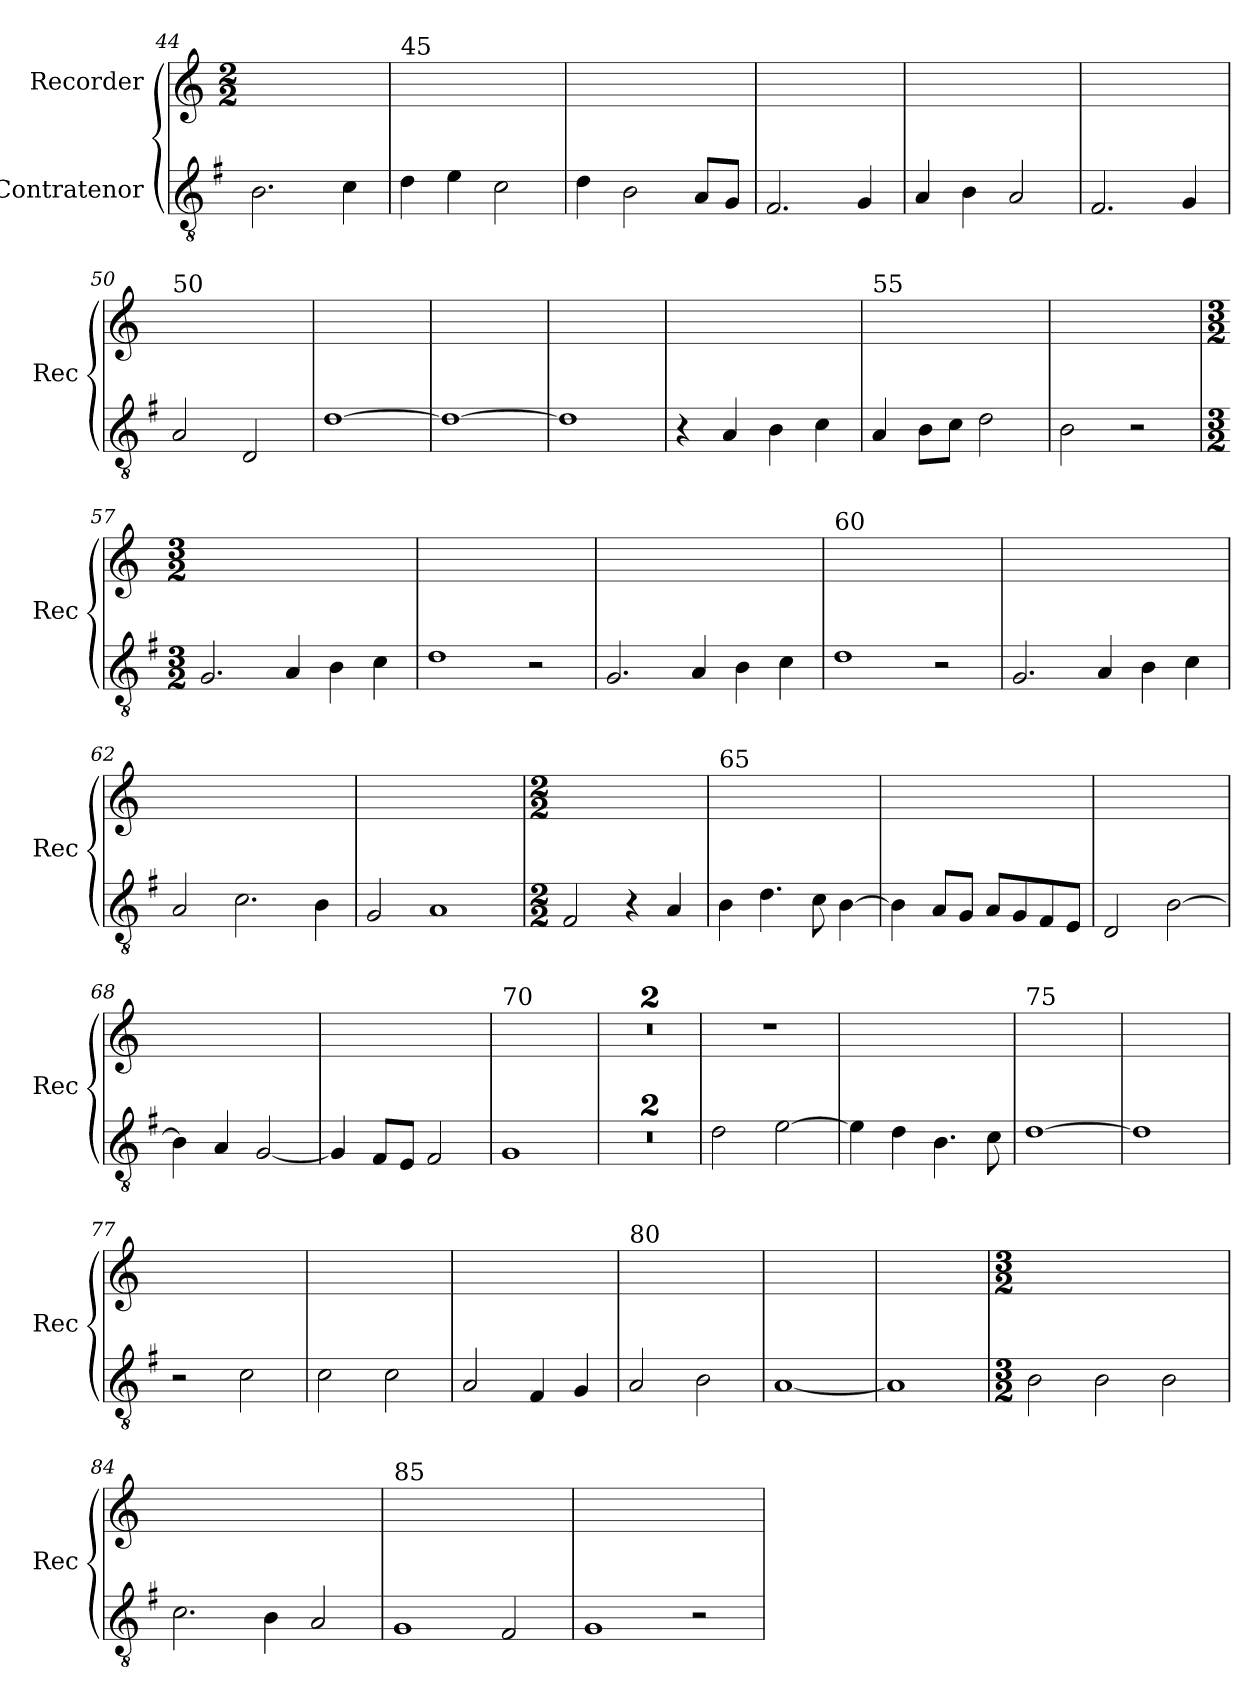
**kern	**kern
*part2	*part1
*staff2	*staff1
*I"Contratenor	*I"Recorder
*	*I'Rec
*clefGv2	*clefG2
*k[f#]	*k[]
*	*M2/2
=44	=44
2.B\	1ryy
4c\	.
=45	=45
!	!LO:TX:a:t=45
4d\	1ryy
4e\	.
2c\	.
=46	=46
4d\	1ryy
2B\	.
8A/L	.
8G/J	.
=47	=47
2.F#/	1ryy
4G/	.
=48	=48
4A/	1ryy
4B\	.
2A/	.
=49	=49
2.F#/	1ryy
4G/	.
!!LO:LB:g=z
=50	=50
!	!LO:TX:a:t=50
2A/	1ryy
2D/	.
=51	=51
[1d	1ryy
=52	=52
1d_	1ryy
=53	=53
1d]	1ryy
=54	=54
4r	1ryy
4A/	.
4B\	.
4c\	.
=55	=55
!	!LO:TX:a:t=55
4A/	1ryy
8B\L	.
8c\J	.
2d\	.
=56	=56
2B\	1ryy
2r	.
=57	=57
*M3/2	*M3/2
2.G/	1.ryy
4A/	.
4B\	.
4c\	.
!!LO:PB:g=z
=58	=58
1d	1.ryy
2r	.
=59	=59
2.G/	1.ryy
4A/	.
4B\	.
4c\	.
=60	=60
!	!LO:TX:a:t=60
1d	1.ryy
2r	.
=61	=61
2.G/	1.ryy
4A/	.
4B\	.
4c\	.
=62	=62
2A/	1.ryy
2.c\	.
4B\	.
=63	=63
2G/	1.ryy
1A	.
=64	=64
*M2/2	*M2/2
2F#/	1ryy
4r	.
4A/	.
!!LO:PB:g=z
=65	=65
!	!LO:TX:a:t=65
4B\	1ryy
4.d\	.
8c\	.
[4B\	.
=66	=66
4B\]	1ryy
8A/L	.
8G/J	.
8A/L	.
8G/	.
8F#/	.
8E/J	.
=67	=67
2D/	1ryy
[2B\	.
=68	=68
4B\]	1ryy
4A/	.
[2G/	.
=69	=69
4G/]	1ryy
8F#/L	.
8E/J	.
2F#/	.
=70	=70
!	!LO:TX:a:t=70
1G	1ryy
=71	=71
1r	1ryy
=72	=72
1r	1r
=73	=73
2d\	1r
[2e\	.
!!LO:LB:g=z
=74	=74
4e\]	1ryy
4d\	.
4.B\	.
8c\	.
=75	=75
!	!LO:TX:a:t=75
[1d	1ryy
=76	=76
1d]	1ryy
=77	=77
2r	1ryy
2c\	.
=78	=78
2c\	1ryy
2c\	.
=79	=79
2A/	1ryy
4F#/	.
4G/	.
=80	=80
!	!LO:TX:a:t=80
2A/	1ryy
2B\	.
=81	=81
[1A	1ryy
=82	=82
1A]	1ryy
!!LO:LB:g=z
=83	=83
*M3/2	*M3/2
2B\	1.ryy
2B\	.
2B\	.
=84	=84
2.c\	1.ryy
4B\	.
2A/	.
=85	=85
!	!LO:TX:a:t=85
1G	1.ryy
2F#/	.
=86	=86
1G	1.ryy
2r	.
=	=
*-	*-
